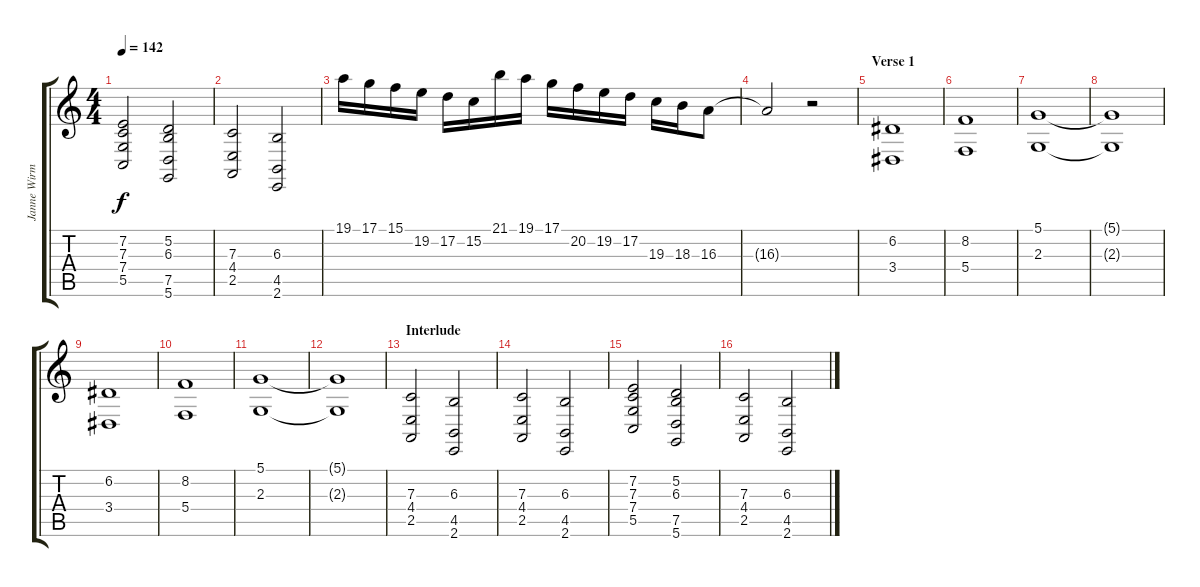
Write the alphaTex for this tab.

\track ("Janne Wirman" "Janne Wirm") {instrument harpsichord}
\staff {score tabs}
\tuning (D4 A3 F3 C3 G2 D2) {hide}
\ts (4 4)
\tempo 142
\clef g2
\ks c
(7.2 7.3 7.4 5.5).2{dy f} (5.2 6.3 7.5 5.6).2 |
(7.3 4.4 2.5).2 (6.3 4.5 2.6).2 |
19.1.16{volume 14 instrument lead1square} 17.1.16 15.1.16 19.2.16 17.2.16 15.2.16 21.1.16 19.1.16 17.1.16 20.2.16 19.2.16 17.2.16 19.3.16 18.3.16 16.3.8 |
16.3{t}.2 r.2 |
\section ("" "Verse 1")
(6.2 3.4).1{instrument stringensemble1} |
(8.2 5.4).1 |
(5.1 2.3).1 |
(5.1{t} 2.3{t}).1 |
(6.2 3.4).1 |
(8.2 5.4).1 |
(5.1 2.3).1 |
(5.1{t} 2.3{t}).1 |
\section ("" "Interlude")
(7.3 4.4 2.5).2{instrument stringensemble1} (6.3 4.5 2.6).2 |
(7.3 4.4 2.5).2 (6.3 4.5 2.6).2 |
(7.2 7.3 7.4 5.5).2 (5.2 6.3 7.5 5.6).2 |
(7.3 4.4 2.5).2 (6.3 4.5 2.6).2
